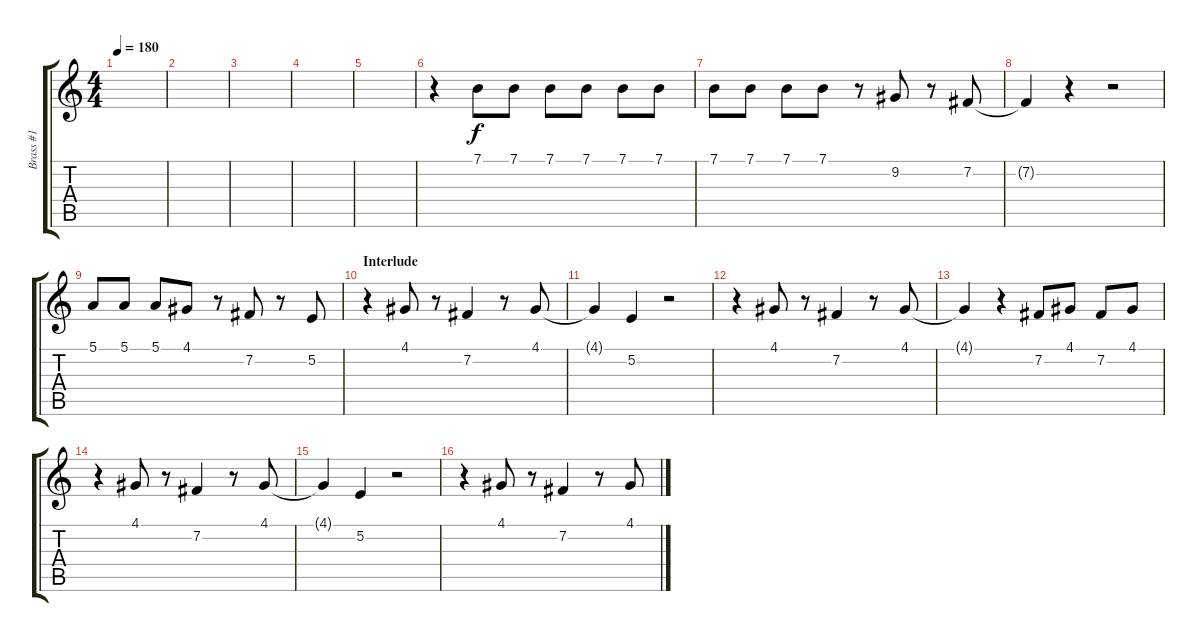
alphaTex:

\track ("Brass #1" "Brass #1") {instrument trumpet}
\staff {score tabs}
\tuning (E4 B3 G3 D3 A2 E2) {hide}
\ts (4 4)
\tempo 180
\clef g2
\ks c
|
|
|
|
|
r.4 7.1.8 7.1.8 7.1.8 7.1.8 7.1.8 7.1.8 |
7.1.8 7.1.8 7.1.8 7.1.8 r.8 9.2.8 r.8 7.2.8 |
7.2{t}.4 r.4 r.2 |
5.1.8 5.1.8 5.1.8 4.1.8 r.8 7.2.8 r.8 5.2.8 |
\section ("" "Interlude")
r.4 4.1.8 r.8 7.2.4 r.8 4.1.8 |
4.1{t}.4 5.2.4 r.2 |
r.4 4.1.8 r.8 7.2.4 r.8 4.1.8 |
4.1{t}.4 r.4 7.2.8 4.1.8 7.2.8 4.1.8 |
r.4 4.1.8 r.8 7.2.4 r.8 4.1.8 |
4.1{t}.4 5.2.4 r.2 |
r.4 4.1.8 r.8 7.2.4 r.8 4.1.8
